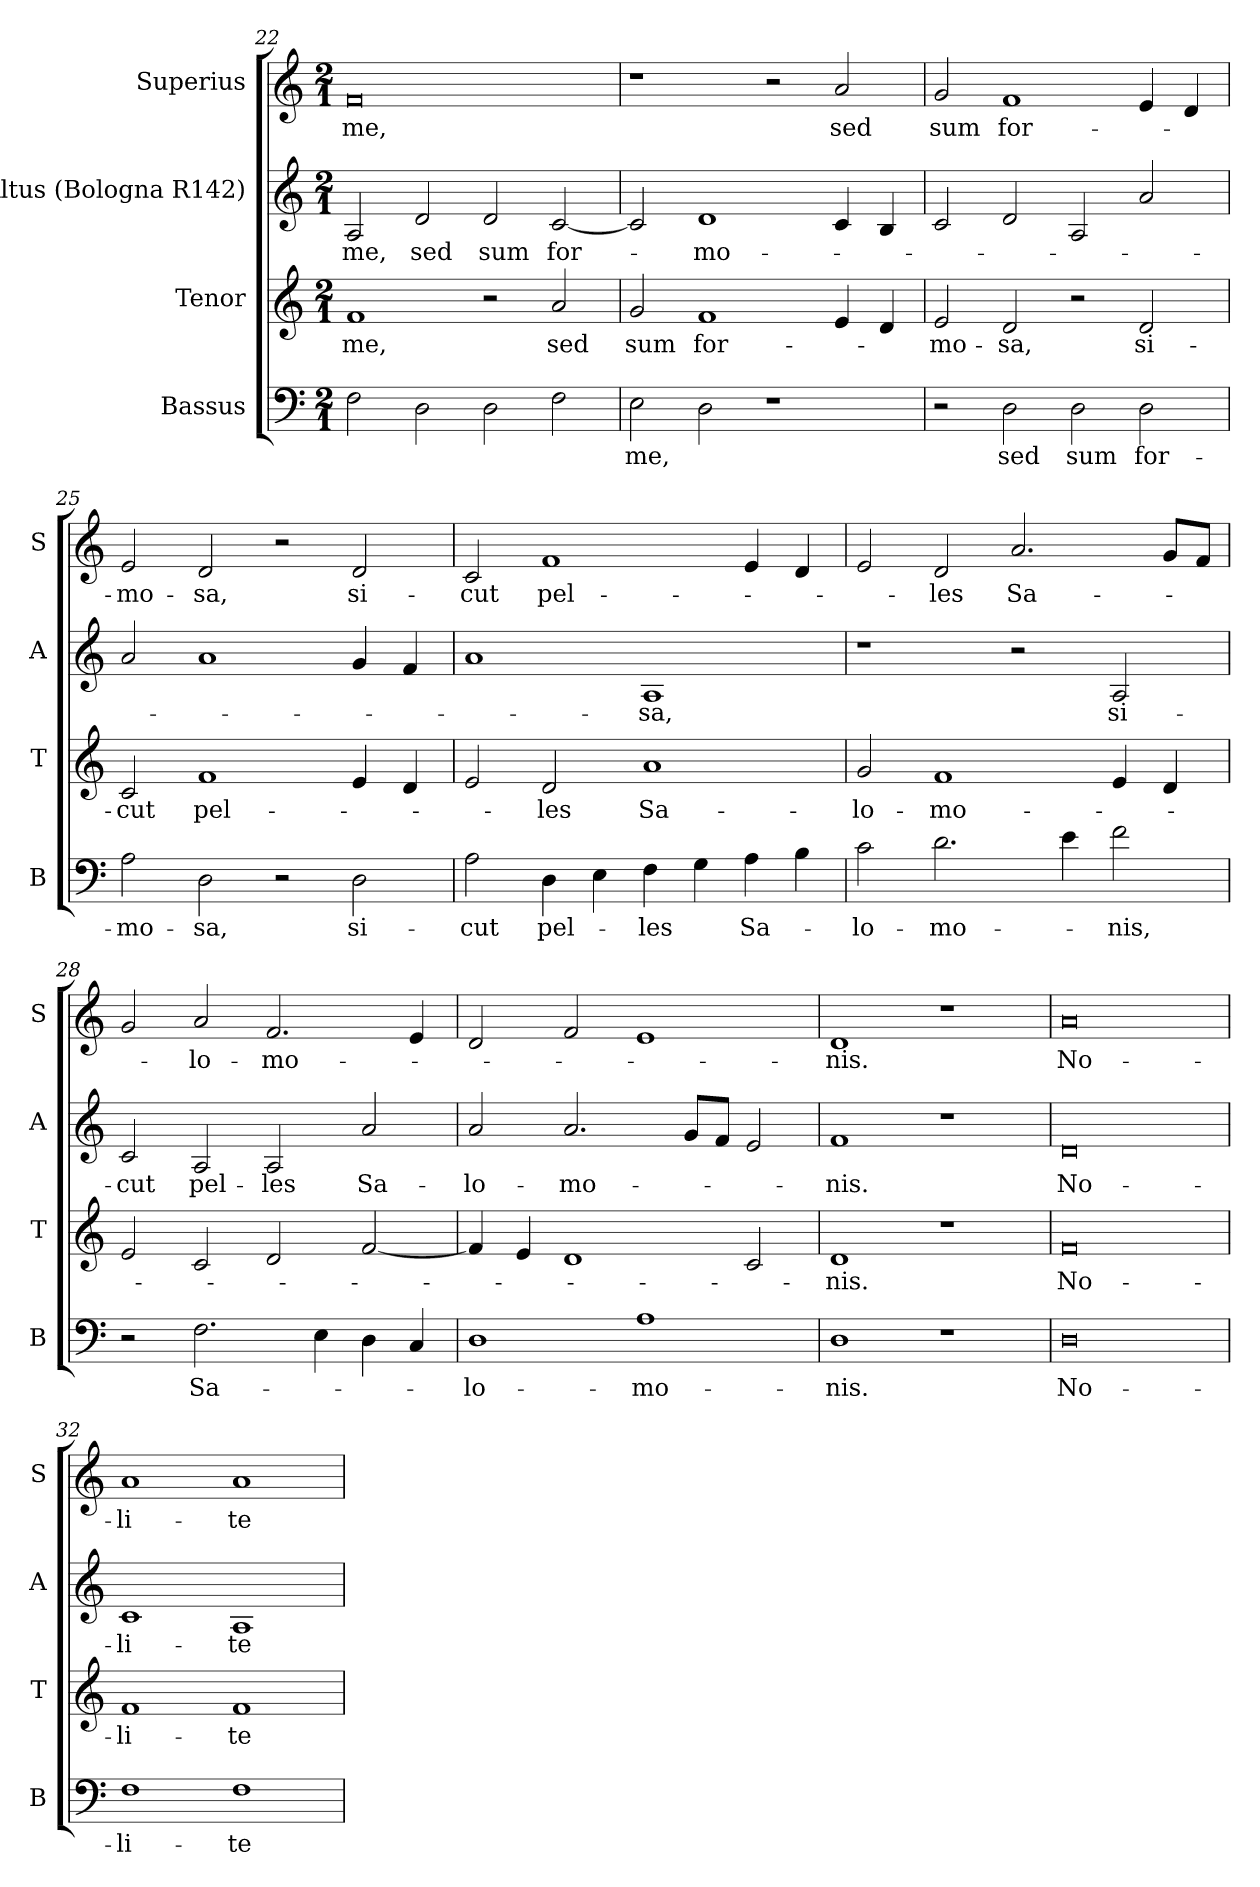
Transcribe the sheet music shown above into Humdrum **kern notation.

**kern	**text	**kern	**text	**kern	**text	**kern	**text
*part4	*part4	*part3	*part3	*part2	*part2	*part1	*part1
*staff4	*staff4	*staff3	*staff3	*staff2	*staff2	*staff1	*staff1
*I"Bassus	*	*I"Tenor	*	*I"Altus (Bologna R142)	*	*I"Superius	*
*I'B	*	*I'T	*	*I'A	*	*I'S	*
*clefF4	*	*clefG2	*	*clefG2	*	*clefG2	*
*k[]	*	*k[]	*	*k[]	*	*k[]	*
*C:	*	*C:	*	*C:	*	*C:	*
*M2/1	*	*M2/1	*	*M2/1	*	*M2/1	*
=22	=22	=22	=22	=22	=22	=22	=22
2F	.	1f	me,	2A	me,	0f	me,
2D	.	.	.	2d	sed	.	.
2D	.	2r	.	2d	sum	.	.
2F	.	2a	sed	[2c	for-	.	.
=23	=23	=23	=23	=23	=23	=23	=23
2E	-me,	2g	sum	2c]	.	1r	.
2D	.	1f	for-	1d	-mo-	.	.
1r	.	.	.	.	.	2r	.
.	.	4e	.	4c	.	2a	sed
.	.	4d	.	4B	.	.	.
=24	=24	=24	=24	=24	=24	=24	=24
2r	.	2e	-mo-	2c	.	2g	sum
2D	sed	2d	-sa,	2d	.	1f	for-
2D	sum	2r	.	2A	.	.	.
2D	for-	2d	si-	2a	.	4e	.
.	.	.	.	.	.	4d	.
=25	=25	=25	=25	=25	=25	=25	=25
2A	-mo-	2c	-cut	2a	.	2e	-mo-
2D	-sa,	1f	pel-	1a	.	2d	-sa,
2r	.	.	.	.	.	2r	.
2D	si-	4e	.	4g	.	2d	si-
.	.	4d	.	4f	.	.	.
=26	=26	=26	=26	=26	=26	=26	=26
2A	-cut	2e	.	1a	.	2c	-cut
4D	pel-	2d	-les	.	.	1f	pel-
4E	.	.	.	.	.	.	.
4F	-les	1a	Sa-	1A	-sa,	.	.
4G	.	.	.	.	.	.	.
4A	Sa-	.	.	.	.	4e	.
4B	.	.	.	.	.	4d	.
=27	=27	=27	=27	=27	=27	=27	=27
2c	-lo-	2g	-lo-	1r	.	2e	.
2.d	-mo-	1f	-mo-	.	.	2d	-les
.	.	.	.	2r	.	2.a	Sa-
4e	.	.	.	.	.	.	.
2f	-nis,	4e	.	2A	si-	.	.
.	.	4d	.	.	.	8gL	.
.	.	.	.	.	.	8fJ	.
=28	=28	=28	=28	=28	=28	=28	=28
2r	.	2e	.	2c	-cut	2g	.
2.F	Sa-	2c	.	2A	pel-	2a	-lo-
.	.	2d	.	2A	-les	2.f	-mo-
4E	.	.	.	.	.	.	.
4D	.	[2f	.	2a	Sa-	.	.
4C	.	.	.	.	.	4e	.
=29	=29	=29	=29	=29	=29	=29	=29
1D	-lo-	4f]	.	2a	-lo-	2d	.
.	.	4e	.	.	.	.	.
.	.	1d	.	2.a	-mo-	2f	.
1A	-mo-	.	.	.	.	1e	.
.	.	.	.	8gL	.	.	.
.	.	.	.	8fJ	.	.	.
.	.	2c	.	2e	.	.	.
=30	=30	=30	=30	=30	=30	=30	=30
1D	-nis.	1d	-nis.	1f	-nis.	1d	-nis.
1r	.	1r	.	1r	.	1r	.
=31	=31	=31	=31	=31	=31	=31	=31
0D	No-	0f	No-	0d	No-	0a	No-
=32	=32	=32	=32	=32	=32	=32	=32
1F	-li-	1f	-li-	1c	-li-	1a	-li-
1F	-te	1f	-te	1A	-te	1a	-te
=	=	=	=	=	=	=	=
*-	*-	*-	*-	*-	*-	*-	*-
